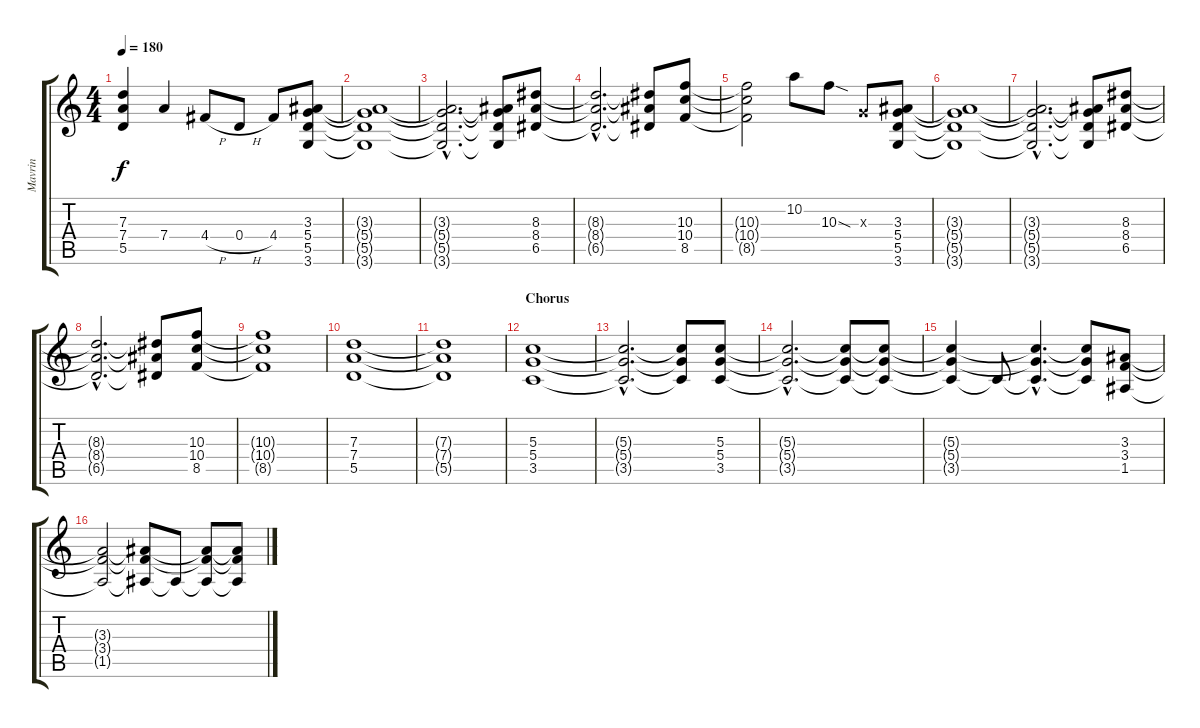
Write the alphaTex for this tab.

\track ("Mavrin" "Mavrin") {instrument overdrivenguitar}
\staff {score tabs}
\tuning (E4 B3 G3 D3 A2 E2) {hide}
\ts (4 4)
\tempo 180
\clef g2
\ks c
(7.3{t} 7.4{t} 5.5{t}).4{dy f} 7.4.4 4.4{h}.8 0.4{h}.8 4.4.8 (3.3 5.4 5.5 3.6).8 |
(3.3{t} 5.4{t} 5.5{t} 3.6{t}).1 |
(3.3{hac t} 5.4{hac t} 5.5{hac t} 3.6{hac t}).2{d} (3.3{t} 5.4{t} 5.5{t} 3.6{t}).8 (8.3 8.4 6.5).8 |
(8.3{hac t} 8.4{hac t} 6.5{hac t}).2{d} (8.3{t} 8.4{t} 6.5{t}).8 (10.3 10.4 8.5).8 |
(10.3{t} 10.4{t} 8.5{t}).2 10.2.8 10.3{sod}.8 0.3{x}.8 (3.3 5.4 5.5 3.6).8 |
(3.3{t} 5.4{t} 5.5{t} 3.6{t}).1 |
(3.3{hac t} 5.4{hac t} 5.5{hac t} 3.6{hac t}).2{d} (3.3{t} 5.4{t} 5.5{t} 3.6{t}).8 (8.3 8.4 6.5).8 |
(8.3{hac t} 8.4{hac t} 6.5{hac t}).2{d} (8.3{t} 8.4{t} 6.5{t}).8 (10.3 10.4 8.5).8 |
(10.3{t} 10.4{t} 8.5{t}).1 |
(7.3 7.4 5.5).1 |
(7.3{t} 7.4{t} 5.5{t}).1 |
\section ("" "Chorus")
(5.3 5.4 3.5).1 |
(5.3{hac t} 5.4{hac t} 3.5{hac t}).2{d} (5.3{t} 5.4{t} 3.5{t}).8 (5.3 5.4 3.5).8 |
(5.3{hac t} 5.4{hac t} 3.5{hac t}).2{d} (5.3{t} 5.4{t} 3.5{t}).8 (5.3{t} 5.4{t} 3.5{t}).8 |
(5.3{t} 5.4{t} 3.5{t}).4 3.5{t}.8 (5.3{hac t} 5.4{hac t} 3.5{hac t}).4{d} (5.3{t} 5.4{t} 3.5{t}).8 (3.3 3.4 1.5).8 |
(3.3{t} 3.4{t} 1.5{t}).2 (3.3{t} 3.4{t} 1.5{t}).8 1.5{t}.8 (3.3{t} 3.4{t} 1.5{t}).8 (3.3{t} 3.4{t} 1.5{t}).8
